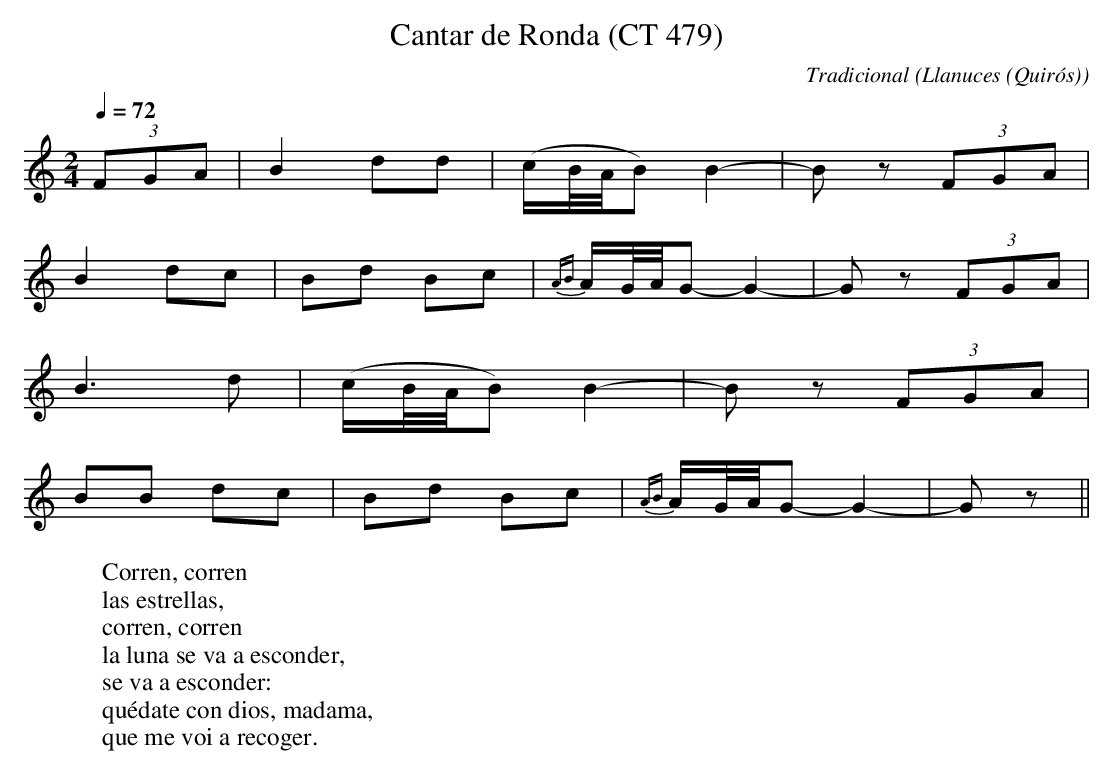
X:1
T:Cantar de Ronda (CT 479)
C:Tradicional
O:Llanuces (Quirós)
M:2/4
L:1/8
Q:1/4=72
K:C
(3FGA|B2 dd|(c/B/4A/4B) B2-|Bz (3FGA|
B2 dc|Bd Bc|{AB}A/G/4A/4G-G2-|Gz (3FGA|
B3 d|(c/B/4A/4B) B2-|Bz (3FGA|
BB dc|Bd Bc|{AB}A/G/4A/4G-G2-|Gz ||
W:Corren, corren
W:las estrellas,
W:corren, corren
W:la luna se va a esconder,
W:se va a esconder:
W:quédate con dios, madama,
W:que me voi a recoger.
W:
